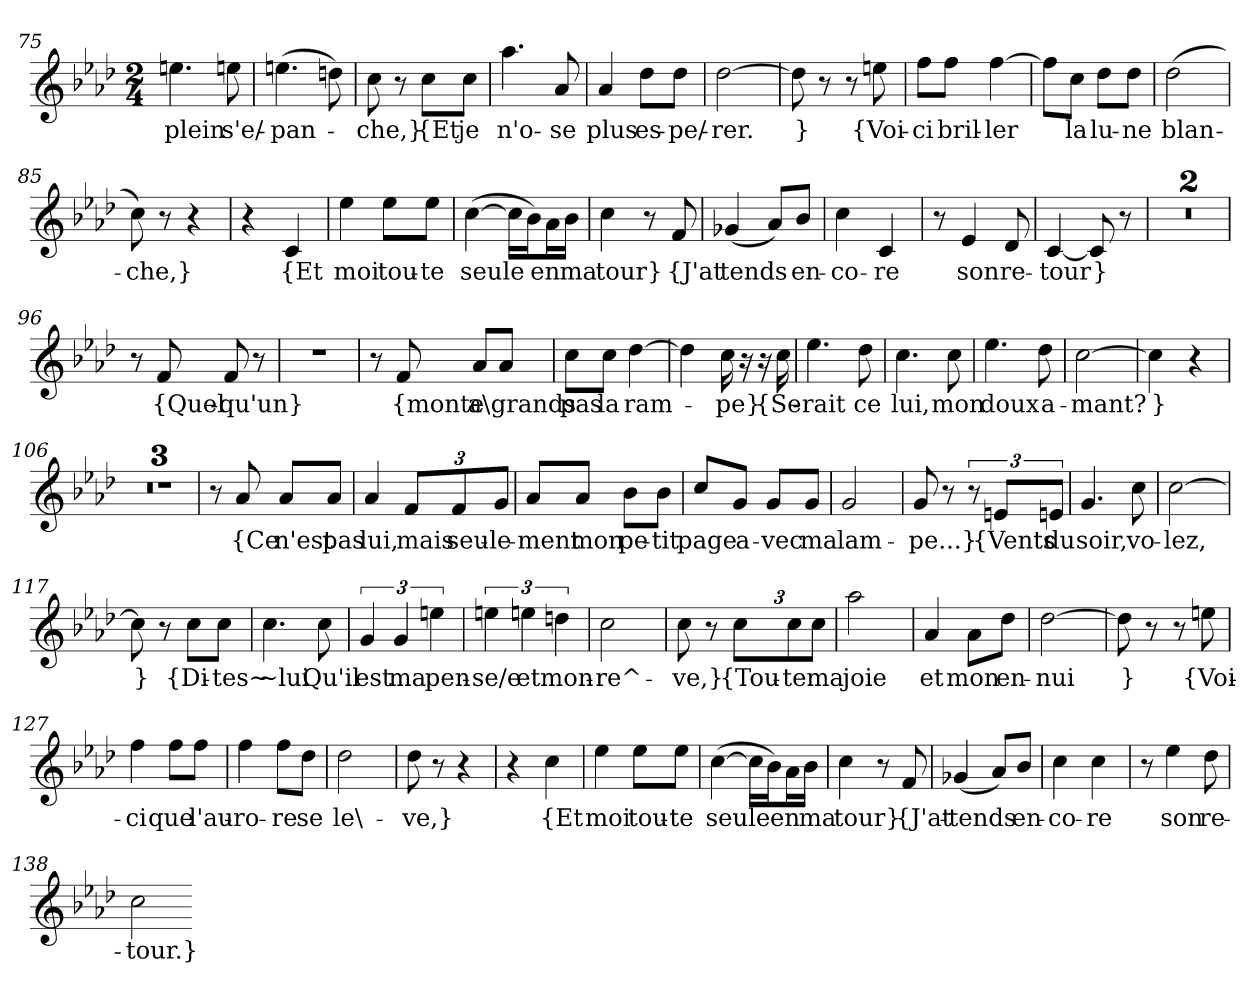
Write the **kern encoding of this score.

**kern	**text
*part1	*part1
*staff1	*staff1
*clefG2	*
*k[b-e-a-d-]	*
*M2/4	*
=75	=75
4.een	plein
8een	s'e/-
=76	=76
(4.een	-pan-
8ddn)	.
=77	=77
8cc	-che,}
8r	.
8cc\L	{Et
8cc\J	je
=78	=78
4.aa-	n'o-
8a-	-se
=79	=79
4a-	plus
8dd-\L	es-
8dd-\J	-pe/-
=80	=80
[2dd-	-rer.
=81	=81
8dd-]	}
8r	.
8r	.
8een	{Voi-
=82	=82
8ff\L	-ci
8ff\J	bril-
[4ff	-ler
=83	=83
8ff\L]	.
8cc\J	la
8dd-\L	lu-
8dd-\J	-ne
=84	=84
(2dd-	blan-
=85	=85
8cc)	-che,}
8r	.
4r	.
=86	=86
4r	.
4c	{Et
=87	=87
4ee-	moi
8ee-\L	tou-
8ee-\J	-te
=88	=88
([4cc	seule
16cc\LL]	.
16b-\J)	.
16a-\L	en
16b-\JJ	ma
=89	=89
4cc	tour}
8r	.
8f	{J'at
=90	=90
(4g-X	tends
8a-/L)	.
8b-/J	en-
=91	=91
4cc	-co-
4c	-re
=92	=92
8r	.
4e-	son
8d-	re-
=93	=93
[4c	-tour
8c]	}
8r	.
=94	=94
*MM96	*
2r	.
=95	=95
2r	.
=96	=96
8r	.
8f	{Quel-
8f	-qu'un}
8r	.
=97	=97
2r	.
=98	=98
8r	.
8f	{monte
8a-/L	a\
8a-/J	grands
=99	=99
8cc\L	pas
8cc\J	la
[4dd-	ram-
=100	=100
4dd-]	.
16cc	pe}
16r	.
16r	.
16cc	{Se-
=101	=101
4.ee-	-rait
8dd-	ce
=102	=102
4.cc	lui,
8cc	mon
=103	=103
4.ee-	doux
8dd-	a-
=104	=104
[2cc	-mant?
=105	=105
4cc]	}
4r	.
=106	=106
2r	.
=107	=107
2r	.
=108	=108
2r	.
=109	=109
8r	.
8a-	{Ce
8a-/L	n'est
8a-/J	pas
=110	=110
*MM80	*
4a-	lui,
12f/L	mais
12f/	seu-
12g/J	-le-
=111	=111
8a-/L	-ment
8a-/J	mon
8b-\L	pe-
8b-\J	-tit
=112	=112
8cc/L	page
8g/J	a-
8g/L	-vec
8g/J	ma
=113	=113
2g	lam-
=114	=114
8g	-pe...}
8r	.
12r	.
12en/L	{Vents
12en/J	du
=115	=115
4.g	soir,
8cc	vo-
=116	=116
[2cc	-lez,
=117	=117
8cc]	}
8r	.
8cc\L	{Di-
8cc\J	-tes~
=118	=118
4.cc	~lui
8cc	Qu'il
=119	=119
6g	est
6g	ma
6een	pen-
=120	=120
6een	-se/e
6een	et
6ddn	mon-
=121	=121
2cc	re^-
=122	=122
8cc	-ve,}
8r	.
12cc\L	{Tou-
12cc\	-te
12cc\J	ma
=123	=123
2aa-	joie
=124	=124
4a-	et
8a-\L	mon
8dd-\J	en-
=125	=125
[2dd-	-nui
=126	=126
8dd-]	}
8r	.
8r	.
8een	{Voi-
=127	=127
4ff	-ci
8ff\L	que
8ff\J	l'au-
=128	=128
4ff	-ro-
8ff\L	-re
8dd-\J	se
=129	=129
2dd-	le\-
=130	=130
8dd-	-ve,}
8r	.
4r	.
=131	=131
4r	.
4cc	{Et
=132	=132
4ee-	moi
8ee-\L	tou-
8ee-\J	-te
=133	=133
([4cc	seule
16cc\LL]	.
16b-\J)	.
16a-\L	en
16b-\JJ	ma
=134	=134
4cc	tour}
8r	.
8f	{J'at-
=135	=135
(4g-X	-tends
8a-/L)	.
8b-/J	en-
=136	=136
4cc	-co-
4cc	-re
=137	=137
8r	.
4ee-	son
8dd-	re-
=138	=138
2cc	tour.}
=-	=-
*-	*-
